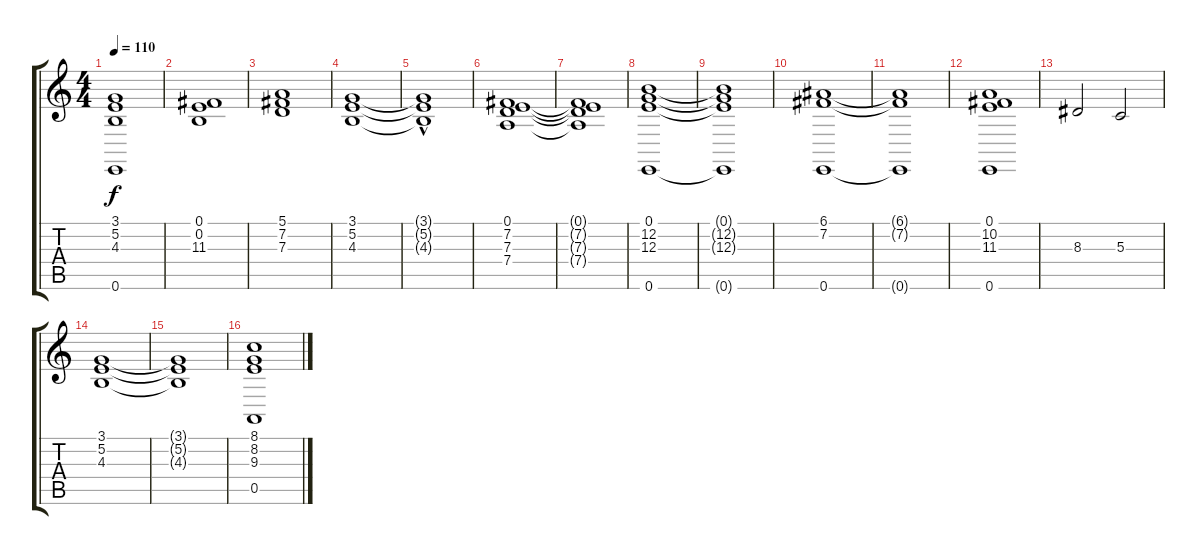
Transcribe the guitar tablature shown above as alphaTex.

\track "" {instrument synthstrings1}
\staff {score tabs}
\tuning (E4 B3 G3 D3 A2 E2) {hide}
\ts (4 4)
\tempo 110
\clef g2
\ks c
(3.1{t} 5.2{t} 4.3{t} 0.6{t}).1{dy f} |
(0.1 0.2 11.3).1 |
(5.1 7.2 7.3).1 |
(3.1 5.2 4.3).1 |
(3.1{t} 5.2{hac t} 4.3{t}).1 |
(0.1 7.2 7.3 7.4).1 |
(0.1{t} 7.2{t} 7.3{t} 7.4{t}).1 |
(0.1 12.2 12.3 0.6).1 |
(0.1{t} 12.2{t} 12.3{t} 0.6{t}).1 |
(6.1 7.2 0.6).1 |
(6.1{t} 7.2{t} 0.6{t}).1 |
(0.1 10.2 11.3 0.6).1 |
8.3.2 5.3.2 |
(3.1 5.2 4.3).1 |
(3.1{t} 5.2{t} 4.3{t}).1 |
(8.1 8.2 9.3 0.5).1
